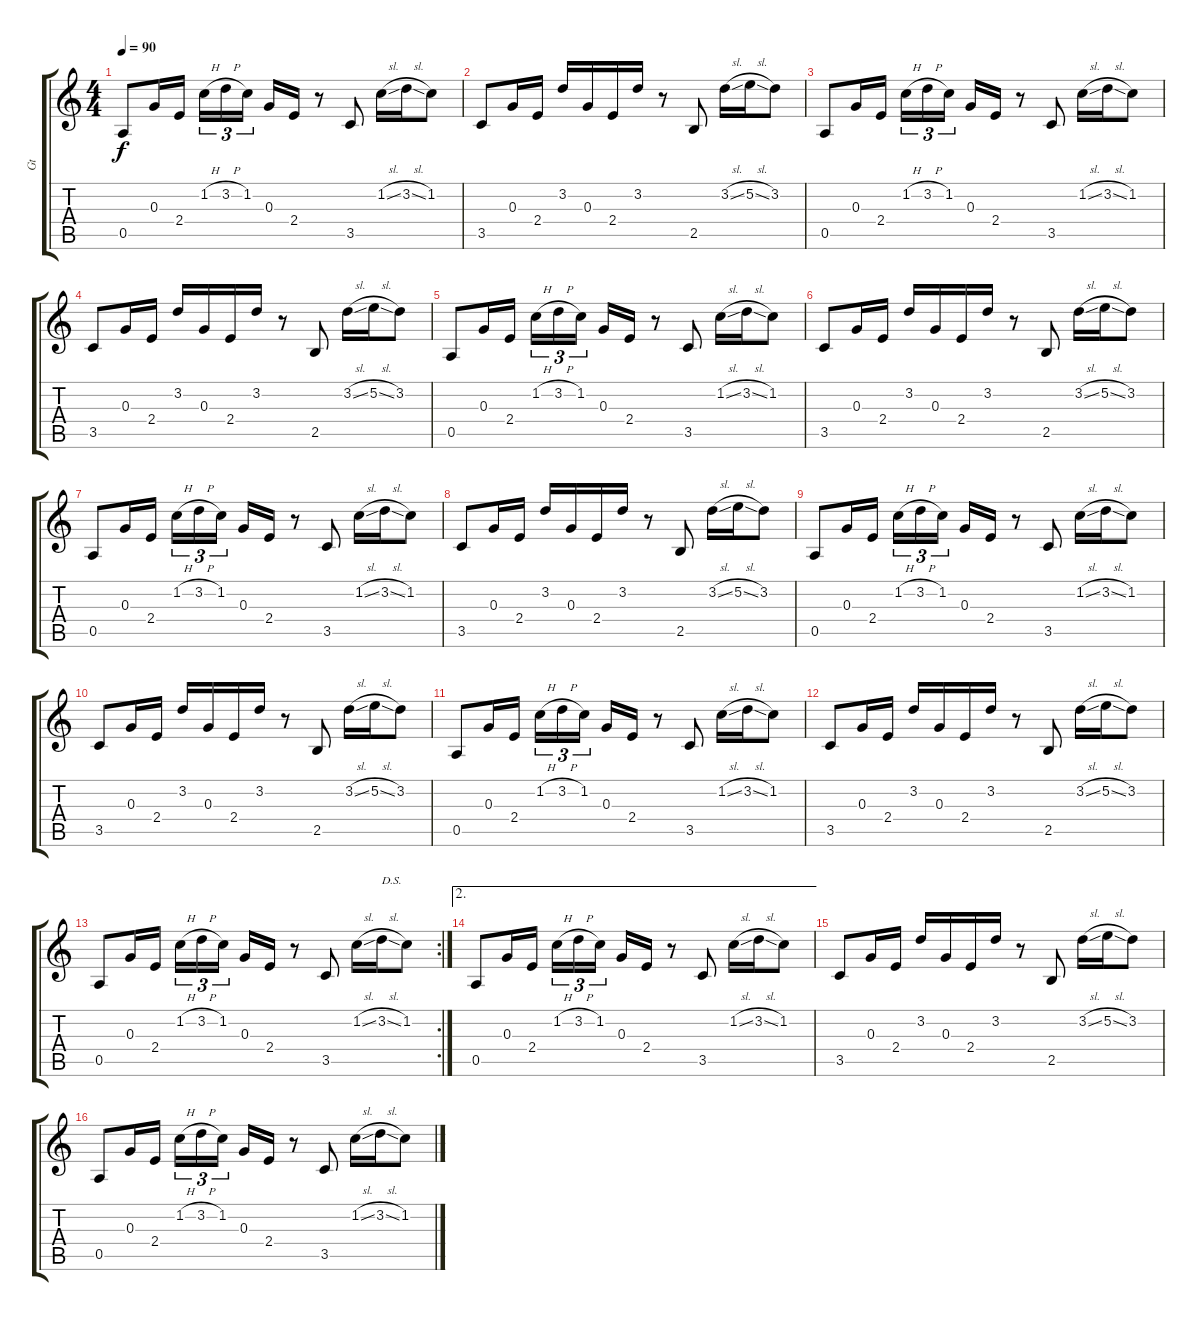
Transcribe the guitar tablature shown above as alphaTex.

\track ("Gt" "Gt") {instrument acousticguitarnylon}
\staff {score tabs}
\tuning (E4 B3 G3 D3 A2 E2) {hide}
\ts (4 4)
\tempo 90
\clef g2
\ks c
0.5.8{dy f} 0.3.16 2.4.16 1.2{h}.16{tu (3 2)} 3.2{h}.16{tu (3 2)} 1.2.16{tu (3 2)} 0.3.16 2.4.16 r.8 3.5.8 1.2{sl}.16 3.2{sl}.16 1.2.8 |
3.5.8 0.3.16 2.4.16 3.2.16 0.3.16 2.4.16 3.2.16 r.8 2.5.8 3.2{sl}.16 5.2{sl}.16 3.2.8 |
0.5.8 0.3.16 2.4.16 1.2{h}.16{tu (3 2)} 3.2{h}.16{tu (3 2)} 1.2.16{tu (3 2)} 0.3.16 2.4.16 r.8 3.5.8 1.2{sl}.16 3.2{sl}.16 1.2.8 |
3.5.8 0.3.16 2.4.16 3.2.16 0.3.16 2.4.16 3.2.16 r.8 2.5.8 3.2{sl}.16 5.2{sl}.16 3.2.8 |
0.5.8 0.3.16 2.4.16 1.2{h}.16{tu (3 2)} 3.2{h}.16{tu (3 2)} 1.2.16{tu (3 2)} 0.3.16 2.4.16 r.8 3.5.8 1.2{sl}.16 3.2{sl}.16 1.2.8 |
3.5.8 0.3.16 2.4.16 3.2.16 0.3.16 2.4.16 3.2.16 r.8 2.5.8 3.2{sl}.16 5.2{sl}.16 3.2.8 |
0.5.8 0.3.16 2.4.16 1.2{h}.16{tu (3 2)} 3.2{h}.16{tu (3 2)} 1.2.16{tu (3 2)} 0.3.16 2.4.16 r.8 3.5.8 1.2{sl}.16 3.2{sl}.16 1.2.8 |
3.5.8 0.3.16 2.4.16 3.2.16 0.3.16 2.4.16 3.2.16 r.8 2.5.8 3.2{sl}.16 5.2{sl}.16 3.2.8 |
0.5.8 0.3.16 2.4.16 1.2{h}.16{tu (3 2)} 3.2{h}.16{tu (3 2)} 1.2.16{tu (3 2)} 0.3.16 2.4.16 r.8 3.5.8 1.2{sl}.16 3.2{sl}.16 1.2.8 |
3.5.8 0.3.16 2.4.16 3.2.16 0.3.16 2.4.16 3.2.16 r.8 2.5.8 3.2{sl}.16 5.2{sl}.16 3.2.8 |
0.5.8 0.3.16 2.4.16 1.2{h}.16{tu (3 2)} 3.2{h}.16{tu (3 2)} 1.2.16{tu (3 2)} 0.3.16 2.4.16 r.8 3.5.8 1.2{sl}.16 3.2{sl}.16 1.2.8 |
3.5.8 0.3.16 2.4.16 3.2.16 0.3.16 2.4.16 3.2.16 r.8 2.5.8 3.2{sl}.16 5.2{sl}.16 3.2.8 |
\rc 2
0.5.8 0.3.16 2.4.16 1.2{h}.16{tu (3 2)} 3.2{h}.16{tu (3 2)} 1.2.16{tu (3 2)} 0.3.16 2.4.16 r.8 3.5.8 1.2{sl}.16 3.2{sl}.16{txt "D.S."} 1.2.8 |
\ae 2
0.5.8 0.3.16 2.4.16 1.2{h}.16{tu (3 2)} 3.2{h}.16{tu (3 2)} 1.2.16{tu (3 2)} 0.3.16 2.4.16 r.8 3.5.8 1.2{sl}.16 3.2{sl}.16 1.2.8 |
3.5.8 0.3.16 2.4.16 3.2.16 0.3.16 2.4.16 3.2.16 r.8 2.5.8 3.2{sl}.16 5.2{sl}.16 3.2.8 |
0.5.8 0.3.16 2.4.16 1.2{h}.16{tu (3 2)} 3.2{h}.16{tu (3 2)} 1.2.16{tu (3 2)} 0.3.16 2.4.16 r.8 3.5.8 1.2{sl}.16 3.2{sl}.16 1.2.8
